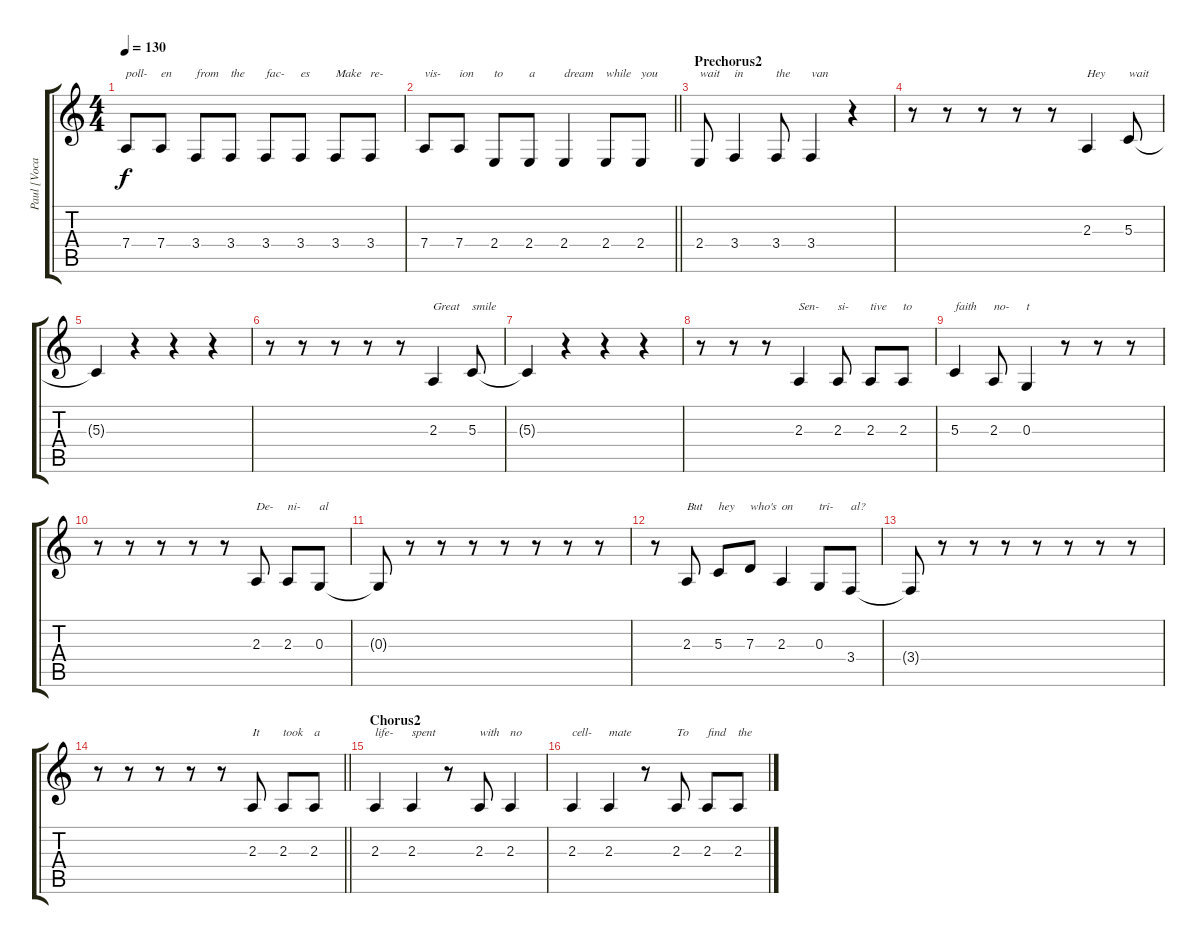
\track ("Paul [Vocals]" "Paul [Voca") {instrument baritonesax}
\staff {score tabs}
\tuning (E4 B3 G3 D3 A2 E2) {hide}
\ts (4 4)
\tempo 130
\clef g2
\ks c
7.4.8{txt "poll-" dy f} 7.4.8{txt "en"} 3.4.8{txt "from"} 3.4.8{txt "the"} 3.4.8{txt "fac-"} 3.4.8{txt "es"} 3.4.8{txt "Make"} 3.4.8{txt "re-"} |
\barLineRight lightlight
7.4.8{txt "vis-"} 7.4.8{txt "ion"} 2.4.8{txt "to"} 2.4.8{txt "a"} 2.4.4{txt "dream"} 2.4.8{txt "while"} 2.4.8{txt "you"} |
\section ("" "Prechorus2")
2.4.8{txt "wait"} 3.4.4{txt "in"} 3.4.8{txt "the"} 3.4.4{txt "van"} r.4 |
r.8 r.8 r.8 r.8 r.8 2.3.4{txt "Hey"} 5.3.8{txt "wait"} |
5.3{t}.4 r.4 r.4 r.4 |
r.8 r.8 r.8 r.8 r.8 2.3.4{txt "Great"} 5.3.8{txt "smile"} |
5.3{t}.4 r.4 r.4 r.4 |
r.8 r.8 r.8 2.3.4{txt "Sen-"} 2.3.8{txt "si-"} 2.3.8{txt "tive"} 2.3.8{txt "to"} |
5.3.4{txt "faith"} 2.3.8{txt "no-"} 0.3.4{txt "t"} r.8 r.8 r.8 |
r.8 r.8 r.8 r.8 r.8 2.3.8{txt "De-"} 2.3.8{txt "ni-"} 0.3.8{txt "al"} |
0.3{t}.8 r.8 r.8 r.8 r.8 r.8 r.8 r.8 |
r.8 2.3.8{txt "But"} 5.3.8{txt "hey"} 7.3.8{txt "who's"} 2.3.4{txt "on"} 0.3.8{txt "tri-"} 3.4.8{txt "al?"} |
3.4{t}.8 r.8 r.8 r.8 r.8 r.8 r.8 r.8 |
\barLineRight lightlight
r.8 r.8 r.8 r.8 r.8 2.3.8{txt "It"} 2.3.8{txt "took"} 2.3.8{txt "a"} |
\section ("" "Chorus2")
2.3.4{txt "life-"} 2.3.4{txt "spent"} r.8 2.3.8{txt "with"} 2.3.4{txt "no"} |
2.3.4{txt "cell-"} 2.3.4{txt "mate"} r.8 2.3.8{txt "To"} 2.3.8{txt "find"} 2.3.8{txt "the"}
